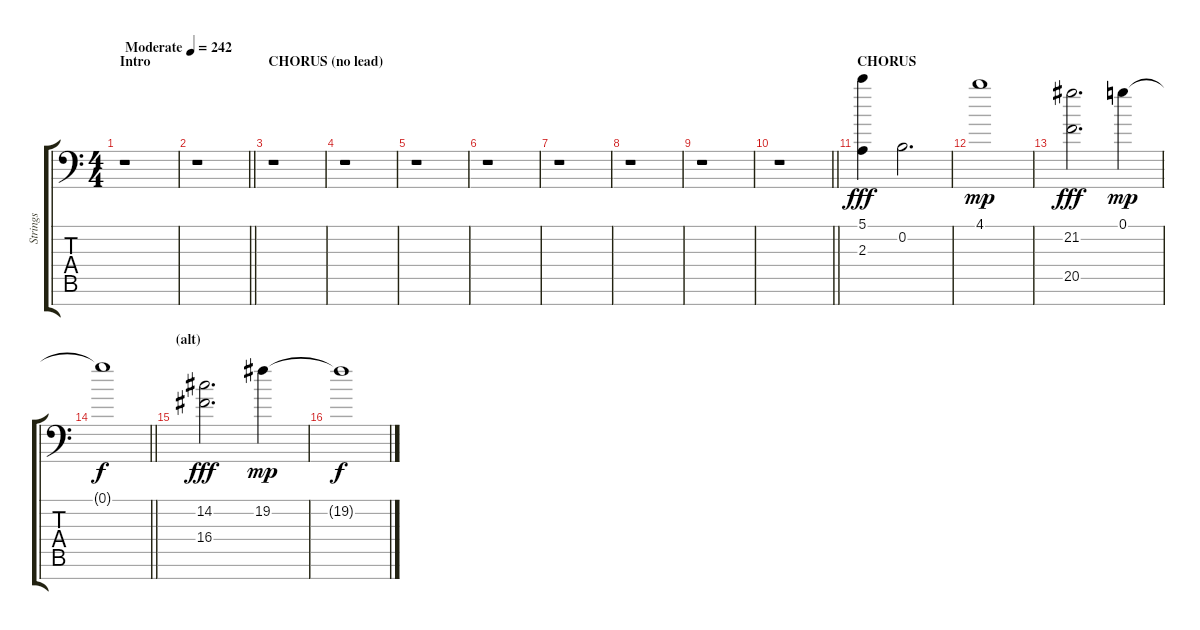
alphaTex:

\track ("Strings" "Strings") {instrument synthstrings1}
\staff {score tabs}
\tuning (G5 B3 G3 D3 A2 E2 B-1) {hide}
\ts (4 4)
\section ("" "Intro")
\tempo (242 "Moderate")
\clef f4
\ks c
r.1{dy fff instrument synthstrings1} |
\barLineRight lightlight
r.1 |
\section ("" "CHORUS (no lead)")
r.1 |
r.1 |
r.1 |
r.1 |
r.1 |
r.1 |
r.1 |
\barLineRight lightlight
r.1 |
\section ("" "CHORUS")
(5.1 2.3).4 0.2.2{d} |
4.1.1{dy mp} |
(21.2 20.5).2{d dy fff} 0.1.4{dy mp} |
\barLineRight lightlight
0.1{t}.1{dy f} |
\section ("" "(alt)")
(14.2 16.4).2{d dy fff} 19.2.4{dy mp} |
19.2{t}.1{dy f}
